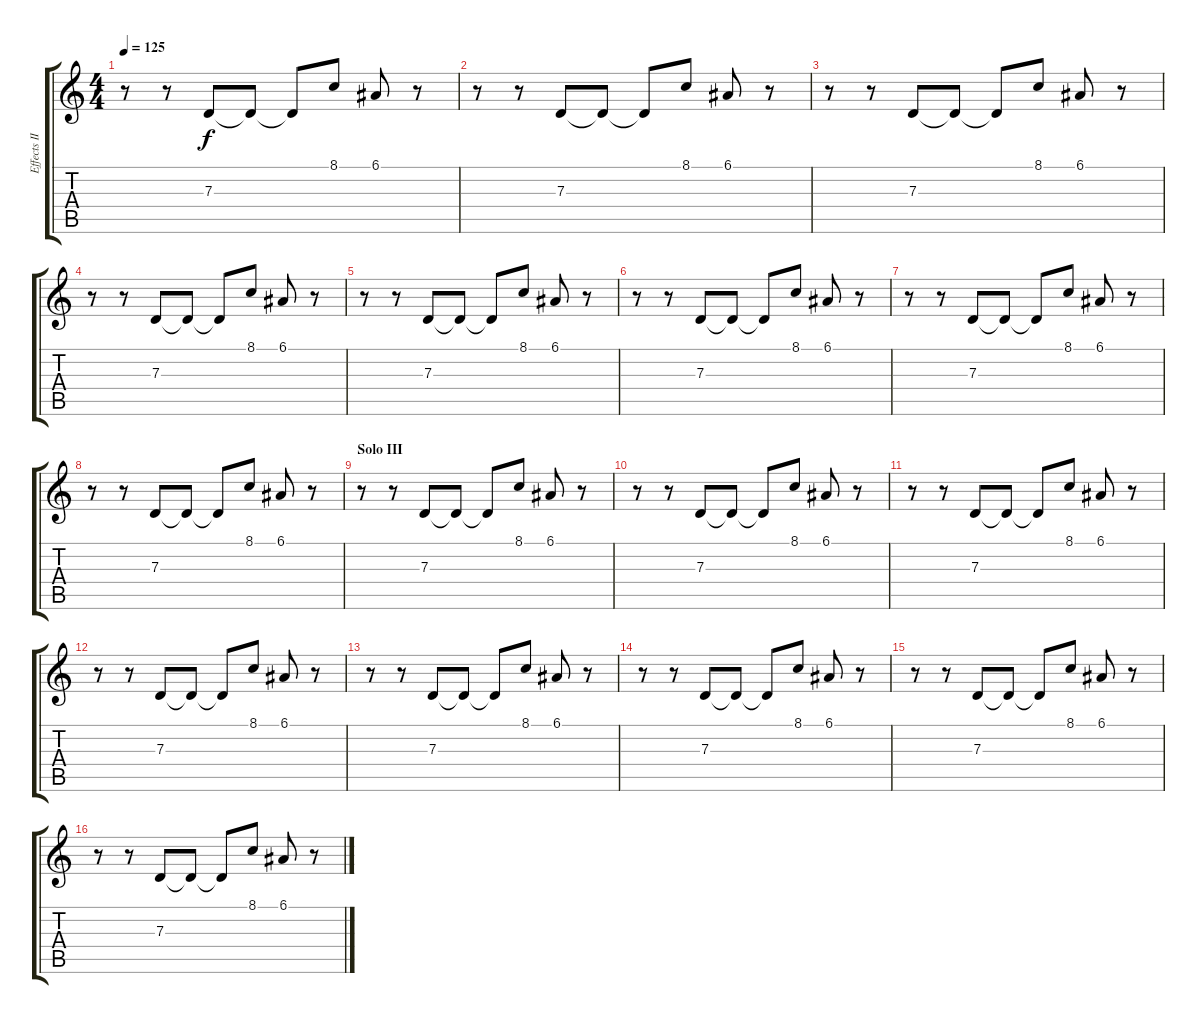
\track ("Effects II" "Effects II") {instrument pad5bowed}
\staff {score tabs}
\tuning (E4 B3 G3 D3 A2 E2) {hide}
\ts (4 4)
\tempo 125
\clef g2
\ks c
r.8{dy f} r.8 7.3.8 7.3{t}.8 7.3{t}.8 8.1.8 6.1.8 r.8 |
r.8 r.8 7.3.8 7.3{t}.8 7.3{t}.8 8.1.8 6.1.8 r.8 |
r.8 r.8 7.3.8 7.3{t}.8 7.3{t}.8 8.1.8 6.1.8 r.8 |
r.8 r.8 7.3.8 7.3{t}.8 7.3{t}.8 8.1.8 6.1.8 r.8 |
r.8 r.8 7.3.8 7.3{t}.8 7.3{t}.8 8.1.8 6.1.8 r.8 |
r.8 r.8 7.3.8 7.3{t}.8 7.3{t}.8 8.1.8 6.1.8 r.8 |
r.8 r.8 7.3.8 7.3{t}.8 7.3{t}.8 8.1.8 6.1.8 r.8 |
r.8 r.8 7.3.8 7.3{t}.8 7.3{t}.8 8.1.8 6.1.8 r.8 |
\section ("" "Solo III")
r.8 r.8 7.3.8 7.3{t}.8 7.3{t}.8 8.1.8 6.1.8 r.8 |
r.8 r.8 7.3.8 7.3{t}.8 7.3{t}.8 8.1.8 6.1.8 r.8 |
r.8 r.8 7.3.8 7.3{t}.8 7.3{t}.8 8.1.8 6.1.8 r.8 |
r.8 r.8 7.3.8 7.3{t}.8 7.3{t}.8 8.1.8 6.1.8 r.8 |
r.8 r.8 7.3.8 7.3{t}.8 7.3{t}.8 8.1.8 6.1.8 r.8 |
r.8 r.8 7.3.8 7.3{t}.8 7.3{t}.8 8.1.8 6.1.8 r.8 |
r.8 r.8 7.3.8 7.3{t}.8 7.3{t}.8 8.1.8 6.1.8 r.8 |
r.8 r.8 7.3.8 7.3{t}.8 7.3{t}.8 8.1.8 6.1.8 r.8
